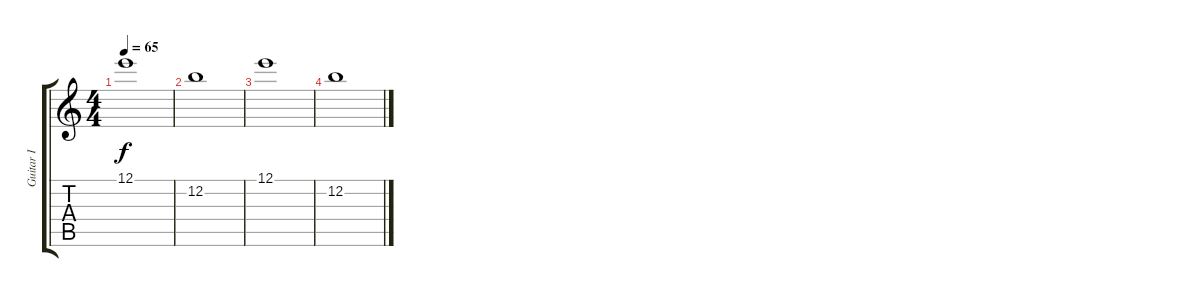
\track ("Guitar I" "Guitar I") {instrument distortionguitar}
\staff {score tabs}
\tuning (E4 B3 G3 D3 A2 E2) {hide}
\ts (4 4)
\tempo 65
\clef g2
\ks c
12.1.1{dy f} |
12.2.1 |
12.1.1 |
12.2.1
